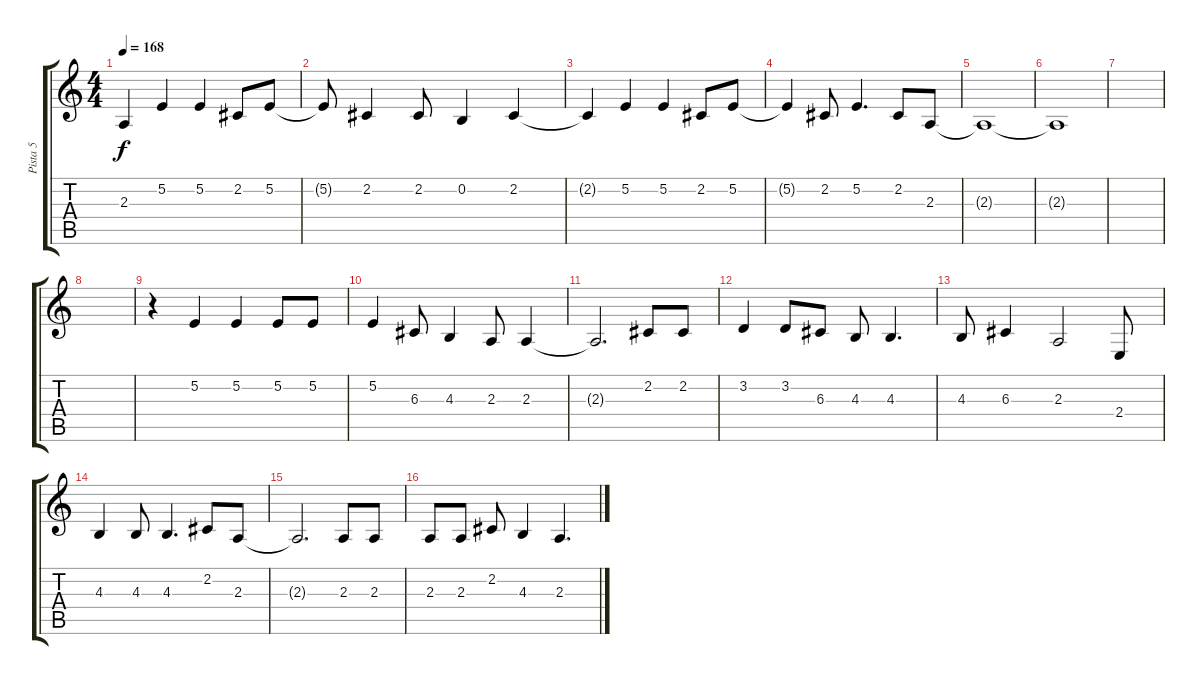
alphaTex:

\track ("Pista 5" "Pista 5") {instrument electricgrandpiano}
\staff {score tabs}
\tuning (E4 B3 G3 D3 A2 E2) {hide}
\ts (4 4)
\tempo 168
\clef g2
\ks c
2.3{t}.4{dy f} 5.2.4 5.2.4 2.2.8 5.2.8 |
5.2{t}.8 2.2.4 2.2.8 0.2.4 2.2.4 |
2.2{t}.4 5.2.4 5.2.4 2.2.8 5.2.8 |
5.2{t}.4 2.2.8 5.2.4{d} 2.2.8 2.3.8 |
2.3{t}.1 |
2.3{t}.1 |
|
|
r.4 5.2.4 5.2.4 5.2.8 5.2.8 |
5.2.4 6.3.8 4.3.4 2.3.8 2.3.4 |
2.3{t}.2{d} 2.2.8 2.2.8 |
3.2.4 3.2.8 6.3.8 4.3.8 4.3.4{d} |
4.3.8 6.3.4 2.3.2 2.4.8 |
4.3.4 4.3.8 4.3.4{d} 2.2.8 2.3.8 |
2.3{t}.2{d} 2.3.8 2.3.8 |
2.3.8 2.3.8 2.2.8 4.3.4 2.3.4{d}
